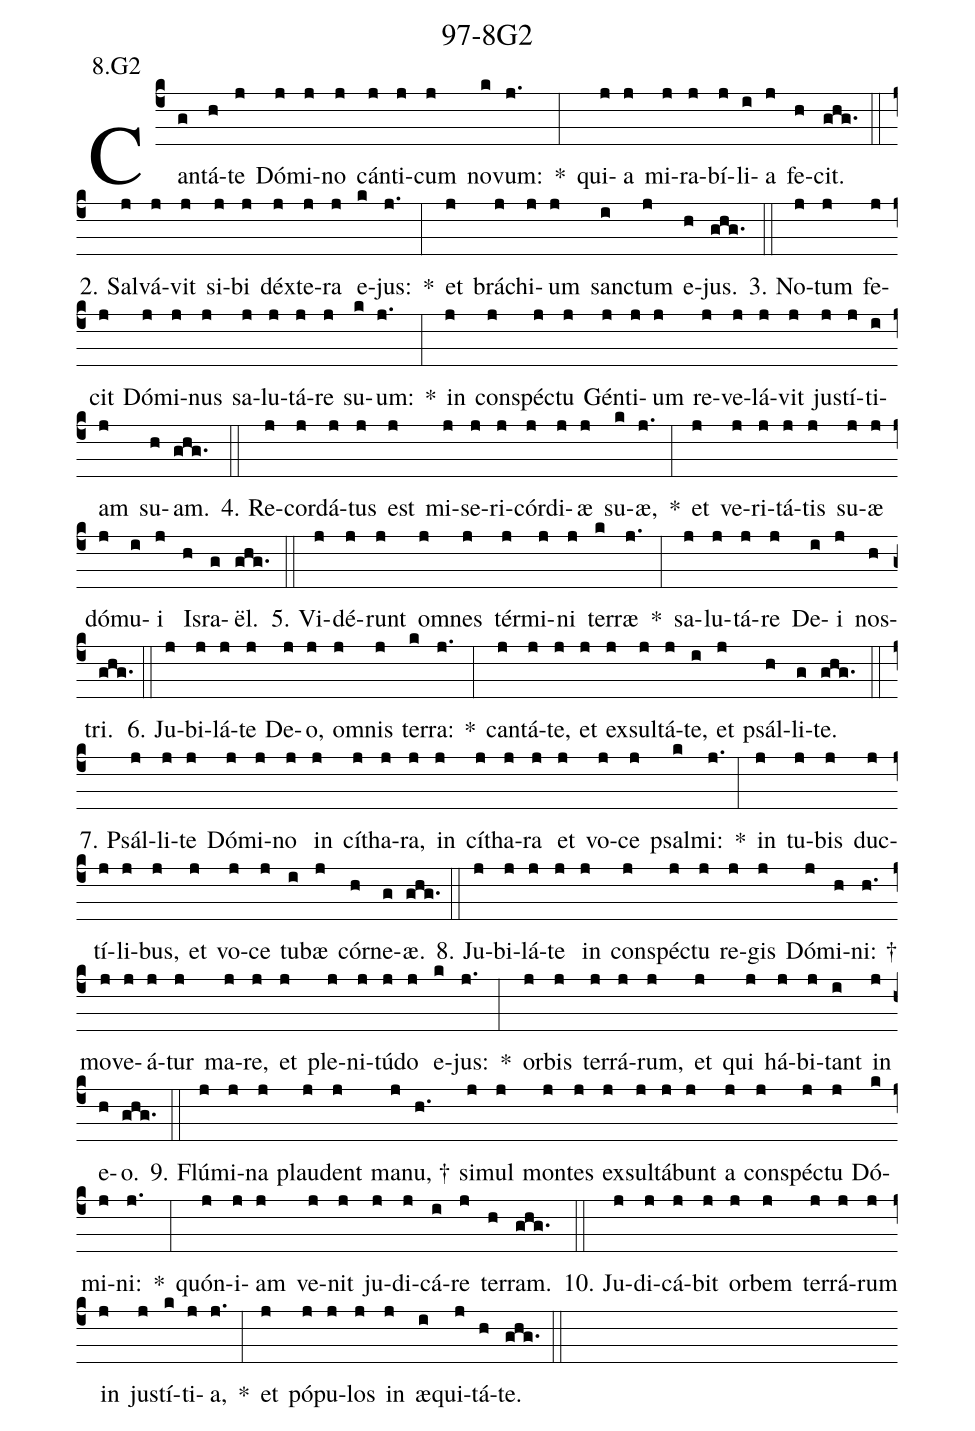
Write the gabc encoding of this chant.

name: 97-8G2;
annotation: 8.G2;
%%
(c4)Can(g)tá(h)te(j) Dó(j)mi(j)no(j) cán(j)ti(j)cum(j) no(k)vum:(j.) *(:) qui(j)a(j) mi(j)ra(j)bí(j)li(i)a(j) fe(h)cit.(ghg.) (::)
2. Sal(j)vá(j)vit(j) si(j)bi(j) déx(j)te(j)ra(j) e(k)jus:(j.) *(:) et(j) brá(j)chi(j)um(j) sanc(i)tum(j) e(h)jus.(ghg.) (::)
3. No(j)tum(j) fe(j)cit(j) Dó(j)mi(j)nus(j) sa(j)lu(j)tá(j)re(j) su(k)um:(j.) *(:) in(j) con(j)spéc(j)tu(j) Gén(j)ti(j)um(j) re(j)ve(j)lá(j)vit(j) jus(j)tí(j)ti(i)am(j) su(h)am.(ghg.) (::)
4. Re(j)cor(j)dá(j)tus(j) est(j) mi(j)se(j)ri(j)cór(j)di(j)æ(j) su(k)æ,(j.) *(:) et(j) ve(j)ri(j)tá(j)tis(j) su(j)æ(j) dó(j)mu(i)i(j) Is(h)ra(g)ël.(ghg.) (::)
5. Vi(j)dé(j)runt(j) om(j)nes(j) tér(j)mi(j)ni(j) ter(k)ræ(j.) *(:) sa(j)lu(j)tá(j)re(j) De(i)i(j) nos(h)tri.(ghg.) (::)
6. Ju(j)bi(j)lá(j)te(j) De(j)o,(j) om(j)nis(j) ter(k)ra:(j.) *(:) can(j)tá(j)te,(j) et(j) ex(j)sul(j)tá(j)te,(i) et(j) psál(h)li(g)te.(ghg.) (::)
7. Psál(j)li(j)te(j) Dó(j)mi(j)no(j) in(j) cí(j)tha(j)ra,(j) in(j) cí(j)tha(j)ra(j) et(j) vo(j)ce(j) psal(k)mi:(j.) *(:) in(j) tu(j)bis(j) duc(j)tí(j)li(j)bus,(j) et(j) vo(j)ce(j) tu(i)bæ(j) cór(h)ne(g)æ.(ghg.) (::)
8. Ju(j)bi(j)lá(j)te(j) in(j) con(j)spéc(j)tu(j) re(j)gis(j) Dó(j)mi(h)ni: †(h.) mo(j)ve(j)á(j)tur(j) ma(j)re,(j) et(j) ple(j)ni(j)tú(j)do(j) e(k)jus:(j.) *(:) or(j)bis(j) ter(j)rá(j)rum,(j) et(j) qui(j) há(j)bi(j)tant(i) in(j) e(h)o.(ghg.) (::)
9. Flú(j)mi(j)na(j) plau(j)dent(j) ma(j)nu, †(h.) si(j)mul(j) mon(j)tes(j) ex(j)sul(j)tá(j)bunt(j) a(j) con(j)spéc(j)tu(j) Dó(k)mi(j)ni:(j.) *(:) quón(j)i(j)am(j) ve(j)nit(j) ju(j)di(j)cá(i)re(j) ter(h)ram.(ghg.) (::)
10. Ju(j)di(j)cá(j)bit(j) or(j)bem(j) ter(j)rá(j)rum(j) in(j) jus(j)tí(k)ti(j)a,(j.) *(:) et(j) pó(j)pu(j)los(j) in(j) æ(i)qui(j)tá(h)te.(ghg.) (::)
